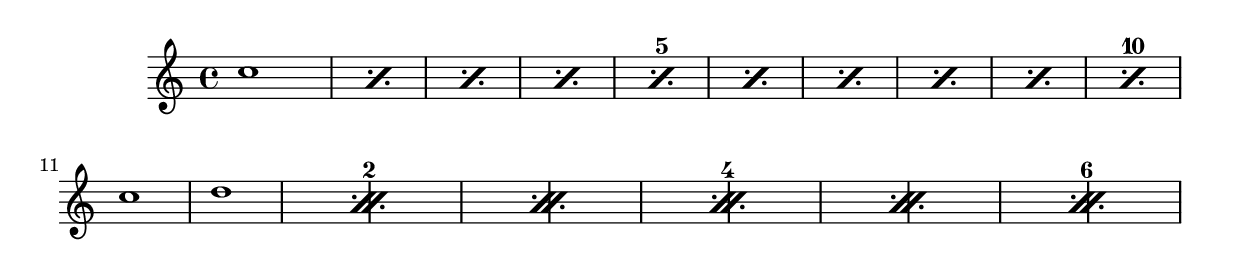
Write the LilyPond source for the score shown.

%% Do not edit this file; it is automatically
%% generated from LSR http://lsr.dsi.unimi.it
%% This file is in the public domain.
\version "2.13.10"

\header {
  lsrtags = "repeats, tweaks-and-overrides"

%% Translation of GIT committish: 341940d3830b59f93a80131471d622c2818afddb
  texidoces = "
Se pueden mostrar los contadores de las repeticiones del tipo
porcentaje a intervalos regulares mediante el establecimiento de
la propiedad de contexto @code{repeatCountVisibility}.

"
  doctitlees = "Visibilidad del contador de repeticiones de tipo porcentaje"

%% Translation of GIT committish: d96023d8792c8af202c7cb8508010c0d3648899d
  texidocde = "
Prozentwiederholungszähler können in regelmäßigen Intervallen angezeigt
werden, indem man die Eigenschaft @code{repeatCountVisibility} beeinflusst.
"
  doctitlede = "Sichtbarkeit von Prozent-Wiederholungen"
%% Translation of GIT committish: e98b2d804c2a136edfa28adc894bb584f676c884
  texidocfr = "
Le numéro de mesure répétée sera imprimé à intervalle régulier si vous
déterminez la propriété de contexte @code{repeatCountVisibility}.

"
  doctitlefr = "Affichage du numéro de répétition en pourcent"


  texidoc = "
Percent repeat counters can be shown at regular intervals by setting
the context property @code{repeatCountVisibility}.

"
  doctitle = "Percent repeat count visibility"
} % begin verbatim

\relative c'' {
  \set countPercentRepeats = ##t
  \set repeatCountVisibility = #(every-nth-repeat-count-visible 5)
  \repeat percent 10 { c1 } \break
  \set repeatCountVisibility = #(every-nth-repeat-count-visible 2)
  \repeat percent 6 { c1 d1 }
}
